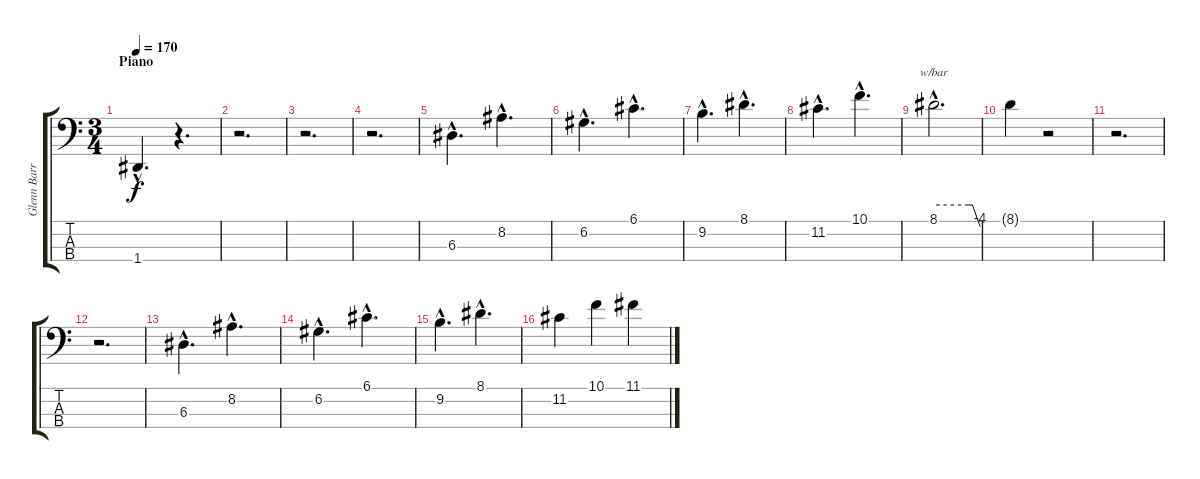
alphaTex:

\track ("Glenn Barry" "Glenn Barr") {instrument electricbasspick}
\staff {score tabs}
\tuning (G2 D2 A1 D1) {hide}
\ts (3 4)
\section ("" "Piano")
\tempo 170
\clef f4
\ks c
1.4{hac}.4{d dy f} r.4{d} |
r.2{d} |
r.2{d} |
r.2{d} |
6.3{hac}.4{d instrument electricbassfinger} 8.2{hac}.4{d} |
6.2{hac}.4{d} 6.1{hac}.4{d} |
9.2{hac}.4{d} 8.1{hac}.4{d} |
11.2{hac}.4{d} 10.1{hac}.4{d} |
8.1{hac}.2{d tbe (custom default 0 0 45 0 50 0 60 -16)} |
8.1{t}.4 r.2 |
r.2{d} |
r.2{d} |
6.3{hac}.4{d} 8.2{hac}.4{d} |
6.2{hac}.4{d} 6.1{hac}.4{d} |
9.2{hac}.4{d} 8.1{hac}.4{d} |
11.2.4 10.1.4 11.1.4
